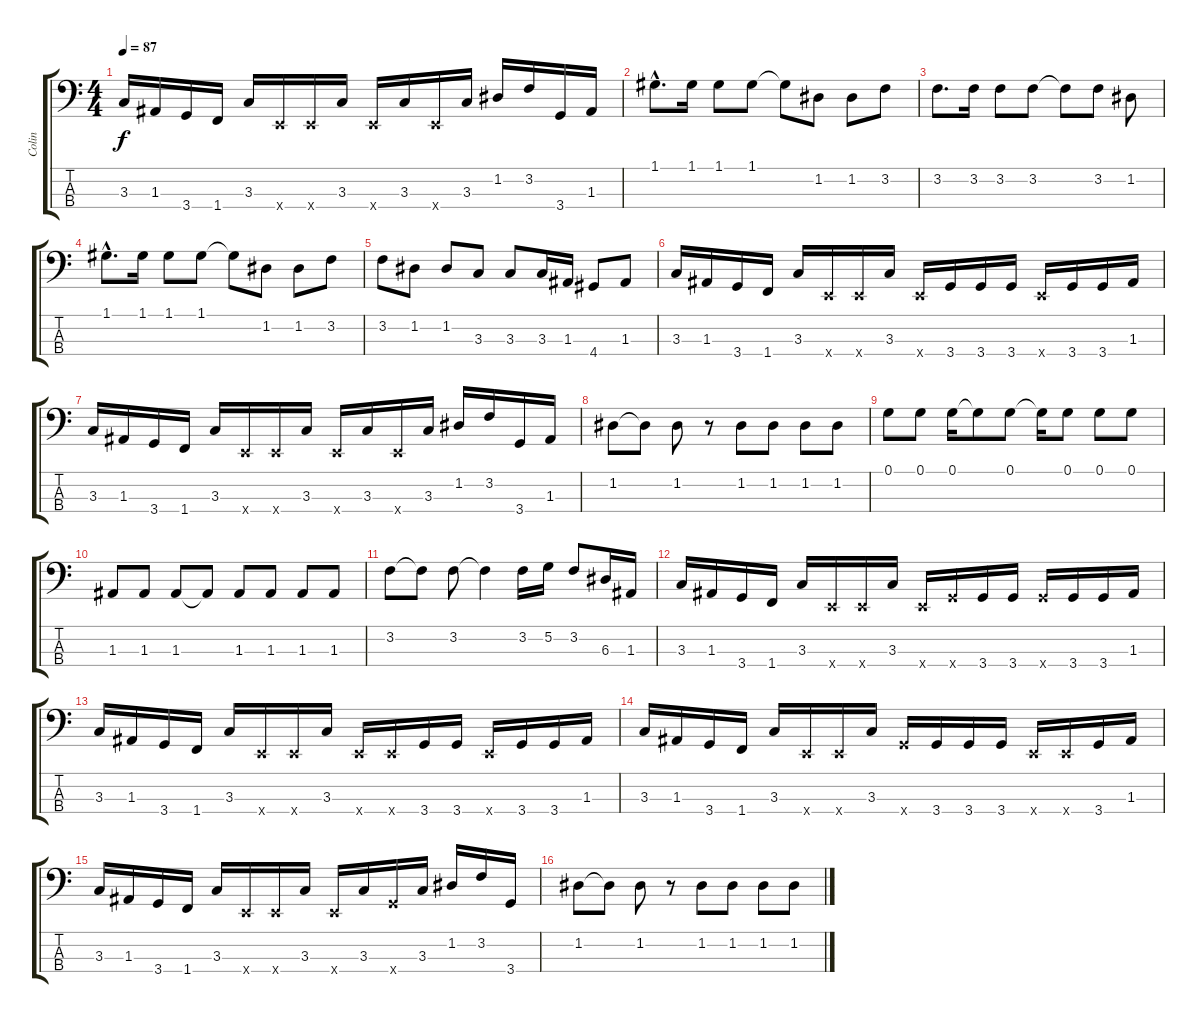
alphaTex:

\track ("Colin" "Colin") {instrument electricbasspick}
\staff {score tabs}
\tuning (G2 D2 A1 E1) {hide}
\ts (4 4)
\tempo 87
\clef f4
\ks c
3.3.16{dy f} 1.3.16 3.4.16 1.4.16 3.3.16 0.4{x}.16 0.4{x}.16 3.3.16 0.4{x}.16 3.3.16 0.4{x}.16 3.3.16 1.2.16 3.2.16 3.4.16 1.3.16 |
1.1{hac}.8{d} 1.1.16 1.1.8 1.1.8 1.1{t}.8 1.2.8 1.2.8 3.2.8 |
3.2.8{d} 3.2.16 3.2.8 3.2.8 3.2{t}.8 3.2.8 1.2.8 |
1.1{hac}.8{d} 1.1.16 1.1.8 1.1.8 1.1{t}.8 1.2.8 1.2.8 3.2.8 |
3.2.8 1.2.8 1.2.8 3.3.8 3.3.8 3.3.16 1.3.16 4.4.8 1.3.8 |
3.3.16 1.3.16 3.4.16 1.4.16 3.3.16 0.4{x}.16 0.4{x}.16 3.3.16 0.4{x}.16 3.4.16 3.4.16 3.4.16 0.4{x}.16 3.4.16 3.4.16 1.3.16 |
3.3.16 1.3.16 3.4.16 1.4.16 3.3.16 0.4{x}.16 0.4{x}.16 3.3.16 0.4{x}.16 3.3.16 0.4{x}.16 3.3.16 1.2.16 3.2.16 3.4.16 1.3.16 |
1.2.8 1.2{t}.8 1.2.8 r.8 1.2.8 1.2.8 1.2.8 1.2.8 |
0.1.8 0.1.8 0.1.16 0.1{t}.8 0.1.8 0.1{t}.16 0.1.8 0.1.8 0.1.8 |
1.3.8 1.3.8 1.3.8 1.3{t}.8 1.3.8 1.3.8 1.3.8 1.3.8 |
3.2.8 3.2{t}.8 3.2.8 3.2{t}.4 3.2.16 5.2.16 3.2.8 6.3.16 1.3.16 |
3.3.16 1.3.16 3.4.16 1.4.16 3.3.16 0.4{x}.16 0.4{x}.16 3.3.16 0.4{x}.16 3.4{x}.16 3.4.16 3.4.16 3.4{x}.16 3.4.16 3.4.16 1.3.16 |
3.3.16 1.3.16 3.4.16 1.4.16 3.3.16 0.4{x}.16 0.4{x}.16 3.3.16 0.4{x}.16 0.4{x}.16 3.4.16 3.4.16 0.4{x}.16 3.4.16 3.4.16 1.3.16 |
3.3.16 1.3.16 3.4.16 1.4.16 3.3.16 0.4{x}.16 0.4{x}.16 3.3.16 3.4{x}.16 3.4.16 3.4.16 3.4.16 0.4{x}.16 0.4{x}.16 3.4.16 1.3.16 |
3.3.16 1.3.16 3.4.16 1.4.16 3.3.16 0.4{x}.16 0.4{x}.16 3.3.16 0.4{x}.16 3.3.16 3.4{x}.16 3.3.16 1.2.16 3.2.16 3.4.16 |
1.2.8 1.2{t}.8 1.2.8 r.8 1.2.8 1.2.8 1.2.8 1.2.8
